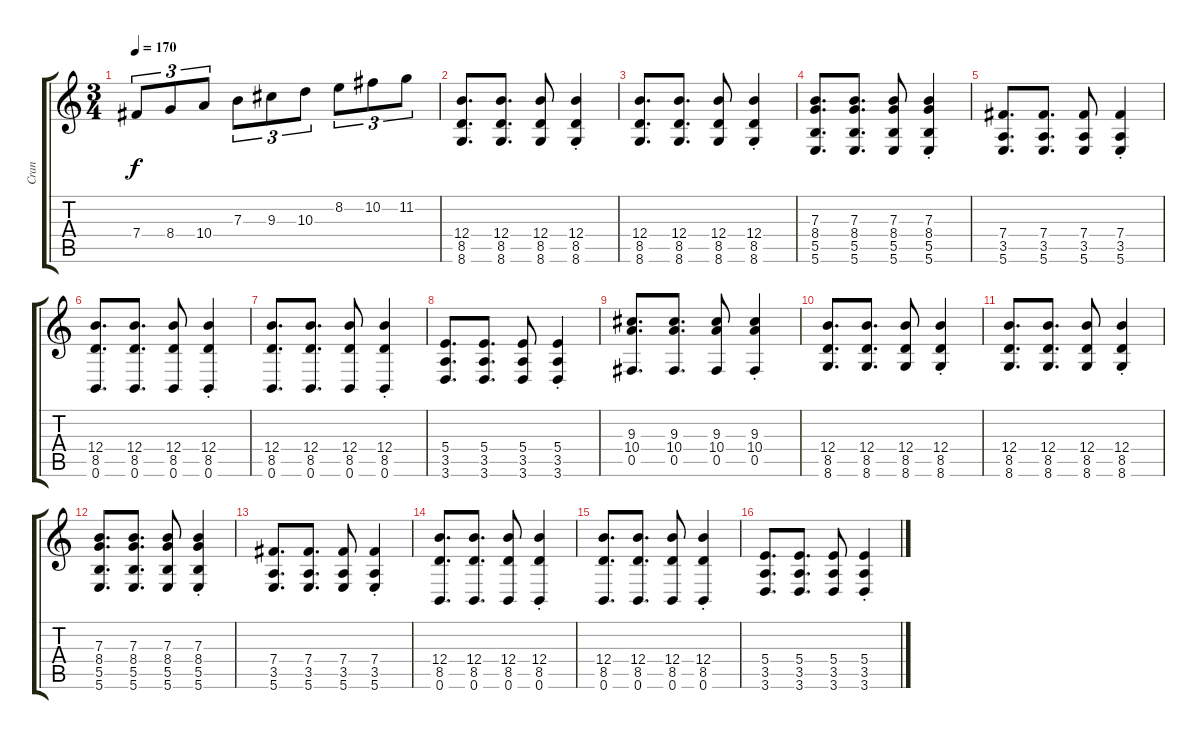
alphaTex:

\track ("Cran" "Cran") {instrument distortionguitar}
\staff {score tabs}
\tuning (Db4 Ab3 E3 B2 Gb2 B1) {hide}
\ts (3 4)
\tempo 170
\clef g2
\ks c
7.4.8{tu (3 2) dy f volume 13 instrument distortionguitar} 8.4.8{tu (3 2)} 10.4.8{tu (3 2)} 7.3.8{tu (3 2)} 9.3.8{tu (3 2)} 10.3.8{tu (3 2)} 8.2.8{tu (3 2)} 10.2.8{tu (3 2)} 11.2.8{tu (3 2)} |
(12.4 8.5 8.6).8{d} (12.4 8.5 8.6).8{d} (12.4 8.5 8.6).8 (12.4{st} 8.5{st} 8.6{st}).4 |
(12.4 8.5 8.6).8{d} (12.4 8.5 8.6).8{d} (12.4 8.5 8.6).8 (12.4{st} 8.5{st} 8.6{st}).4 |
(7.3 8.4 5.5 5.6).8{d} (7.3 8.4 5.5 5.6).8{d} (7.3 8.4 5.5 5.6).8 (7.3{st} 8.4{st} 5.5{st} 5.6{st}).4 |
(7.4 3.5 5.6).8{d} (7.4 3.5 5.6).8{d} (7.4 3.5 5.6).8 (7.4{st} 3.5{st} 5.6{st}).4 |
(12.4 8.5 0.6).8{d} (12.4 8.5 0.6).8{d} (12.4 8.5 0.6).8 (12.4{st} 8.5{st} 0.6{st}).4 |
(12.4 8.5 0.6).8{d} (12.4 8.5 0.6).8{d} (12.4 8.5 0.6).8 (12.4{st} 8.5{st} 0.6{st}).4 |
(5.4 3.5 3.6).8{d} (5.4 3.5 3.6).8{d} (5.4 3.5 3.6).8 (5.4{st} 3.5{st} 3.6{st}).4 |
(9.3 10.4 0.5).8{d} (9.3 10.4 0.5).8{d} (9.3 10.4 0.5).8 (9.3{st} 10.4{st} 0.5{st}).4 |
(12.4 8.5 8.6).8{d} (12.4 8.5 8.6).8{d} (12.4 8.5 8.6).8 (12.4{st} 8.5{st} 8.6{st}).4 |
(12.4 8.5 8.6).8{d} (12.4 8.5 8.6).8{d} (12.4 8.5 8.6).8 (12.4{st} 8.5{st} 8.6{st}).4 |
(7.3 8.4 5.5 5.6).8{d} (7.3 8.4 5.5 5.6).8{d} (7.3 8.4 5.5 5.6).8 (7.3{st} 8.4{st} 5.5{st} 5.6{st}).4 |
(7.4 3.5 5.6).8{d} (7.4 3.5 5.6).8{d} (7.4 3.5 5.6).8 (7.4{st} 3.5{st} 5.6{st}).4 |
(12.4 8.5 0.6).8{d} (12.4 8.5 0.6).8{d} (12.4 8.5 0.6).8 (12.4{st} 8.5{st} 0.6{st}).4 |
(12.4 8.5 0.6).8{d} (12.4 8.5 0.6).8{d} (12.4 8.5 0.6).8 (12.4{st} 8.5{st} 0.6{st}).4 |
(5.4 3.5 3.6).8{d} (5.4 3.5 3.6).8{d} (5.4 3.5 3.6).8 (5.4{st} 3.5{st} 3.6{st}).4
